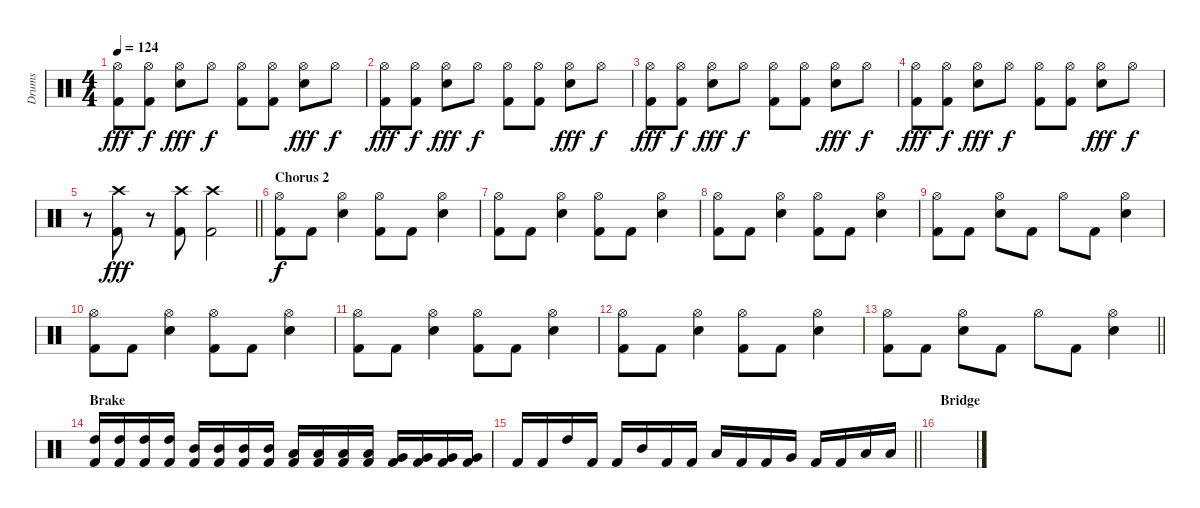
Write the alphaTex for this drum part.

\track ("Drums" "Drums") {instrument percussion}
\staff {score}
\articulation defaults
\ts (4 4)
\tempo 124
\clef neutral
\ks c
("Hi-Hat (open)" "Kick (hit) 2").8{dy fff} ("Hi-Hat (open)" "Kick (hit) 2").8{dy f} ("Hi-Hat (open)" "Electric Snare (hit)").8{dy fff} "Hi-Hat (open)".8{dy f} ("Hi-Hat (open)" "Kick (hit) 2").8 ("Hi-Hat (open)" "Kick (hit) 2").8 ("Hi-Hat (open)" "Electric Snare (hit)").8{dy fff} "Hi-Hat (open)".8{dy f} |
("Hi-Hat (open)" "Kick (hit) 2").8{dy fff} ("Hi-Hat (open)" "Kick (hit) 2").8{dy f} ("Hi-Hat (open)" "Electric Snare (hit)").8{dy fff} "Hi-Hat (open)".8{dy f} ("Hi-Hat (open)" "Kick (hit) 2").8 ("Hi-Hat (open)" "Kick (hit) 2").8 ("Hi-Hat (open)" "Electric Snare (hit)").8{dy fff} "Hi-Hat (open)".8{dy f} |
("Hi-Hat (open)" "Kick (hit) 2").8{dy fff} ("Hi-Hat (open)" "Kick (hit) 2").8{dy f} ("Hi-Hat (open)" "Electric Snare (hit)").8{dy fff} "Hi-Hat (open)".8{dy f} ("Hi-Hat (open)" "Kick (hit) 2").8 ("Hi-Hat (open)" "Kick (hit) 2").8 ("Hi-Hat (open)" "Electric Snare (hit)").8{dy fff} "Hi-Hat (open)".8{dy f} |
("Hi-Hat (open)" "Kick (hit) 2").8{dy fff} ("Hi-Hat (open)" "Kick (hit) 2").8{dy f} ("Hi-Hat (open)" "Electric Snare (hit)").8{dy fff} "Hi-Hat (open)".8{dy f} ("Hi-Hat (open)" "Kick (hit) 2").8 ("Hi-Hat (open)" "Kick (hit) 2").8 ("Hi-Hat (open)" "Electric Snare (hit)").8{dy fff} "Hi-Hat (open)".8{dy f} |
\barLineRight lightlight
r.8 ("Kick (hit) 2" "Crash high (hit)").8{dy fff} r.8 ("Kick (hit) 2" "Crash high (hit)").8 ("Kick (hit) 2" "Crash high (hit)").2 |
\section ("" "Chorus 2")
("Kick (hit) 2" "Hi-Hat (open)").8{dy f} "Kick (hit) 2".8 ("Electric Snare (hit)" "Hi-Hat (open)").4 ("Kick (hit) 2" "Hi-Hat (open)").8 "Kick (hit) 2".8 ("Hi-Hat (open)" "Electric Snare (hit)").4 |
("Kick (hit) 2" "Hi-Hat (open)").8 "Kick (hit) 2".8 ("Electric Snare (hit)" "Hi-Hat (open)").4 ("Kick (hit) 2" "Hi-Hat (open)").8 "Kick (hit) 2".8 ("Hi-Hat (open)" "Electric Snare (hit)").4 |
("Kick (hit) 2" "Hi-Hat (open)").8 "Kick (hit) 2".8 ("Electric Snare (hit)" "Hi-Hat (open)").4 ("Kick (hit) 2" "Hi-Hat (open)").8 "Kick (hit) 2".8 ("Hi-Hat (open)" "Electric Snare (hit)").4 |
("Kick (hit) 2" "Hi-Hat (open)").8 "Kick (hit) 2".8 ("Electric Snare (hit)" "Hi-Hat (open)").8 "Kick (hit) 2".8 "Hi-Hat (open)".8 "Kick (hit) 2".8 ("Snare (hit) 2" "Hi-Hat (open)").4 |
("Kick (hit) 2" "Hi-Hat (open)").8 "Kick (hit) 2".8 ("Electric Snare (hit)" "Hi-Hat (open)").4 ("Kick (hit) 2" "Hi-Hat (open)").8 "Kick (hit) 2".8 ("Hi-Hat (open)" "Electric Snare (hit)").4 |
("Kick (hit) 2" "Hi-Hat (open)").8 "Kick (hit) 2".8 ("Electric Snare (hit)" "Hi-Hat (open)").4 ("Kick (hit) 2" "Hi-Hat (open)").8 "Kick (hit) 2".8 ("Hi-Hat (open)" "Electric Snare (hit)").4 |
("Kick (hit) 2" "Hi-Hat (open)").8 "Kick (hit) 2".8 ("Electric Snare (hit)" "Hi-Hat (open)").4 ("Kick (hit) 2" "Hi-Hat (open)").8 "Kick (hit) 2".8 ("Hi-Hat (open)" "Electric Snare (hit)").4 |
\barLineRight lightlight
("Kick (hit) 2" "Hi-Hat (open)").8 "Kick (hit) 2".8 ("Electric Snare (hit)" "Hi-Hat (open)").8 "Kick (hit) 2".8 "Hi-Hat (open)".8 "Kick (hit) 2".8 ("Snare (hit) 2" "Hi-Hat (open)").4 |
\section ("" "Brake")
("Kick (hit) 2" "High Tom (hit)").16 ("Kick (hit) 2" "High Tom (hit)").16 ("Kick (hit) 2" "High Tom (hit)").16 ("Kick (hit) 2" "High Tom (hit)").16 ("Kick (hit) 2" "Mid Tom (hit)").16 ("Kick (hit) 2" "Mid Tom (hit)").16 ("Kick (hit) 2" "Mid Tom (hit)").16 ("Kick (hit) 2" "Mid Tom (hit)").16 ("Kick (hit) 2" "Low Tom (hit)").16 ("Kick (hit) 2" "Low Tom (hit)").16 ("Kick (hit) 2" "Low Tom (hit)").16 ("Kick (hit) 2" "Low Tom (hit)").16 ("Kick (hit) 2" "Very Low Tom (hit)").16 ("Kick (hit) 2" "Very Low Tom (hit)").16 ("Kick (hit) 2" "Very Low Tom (hit)").16 ("Kick (hit) 2" "Very Low Tom (hit)").16 |
\barLineRight lightlight "Kick (hit) 2".16 "Kick (hit) 2".16 "High Tom (hit)".16 "Kick (hit) 2".16 "Kick (hit) 2".16 "Mid Tom (hit)".16 "Kick (hit) 2".16 "Kick (hit) 2".16 "Low Tom (hit)".16 "Kick (hit) 2".16 "Kick (hit) 2".16 "Very Low Tom (hit)".16 "Kick (hit) 2".16 "Kick (hit) 2".16 "Low Floor Tom (hit)".16 "Low Floor Tom (hit)".16
|
\section ("" "Bridge")
